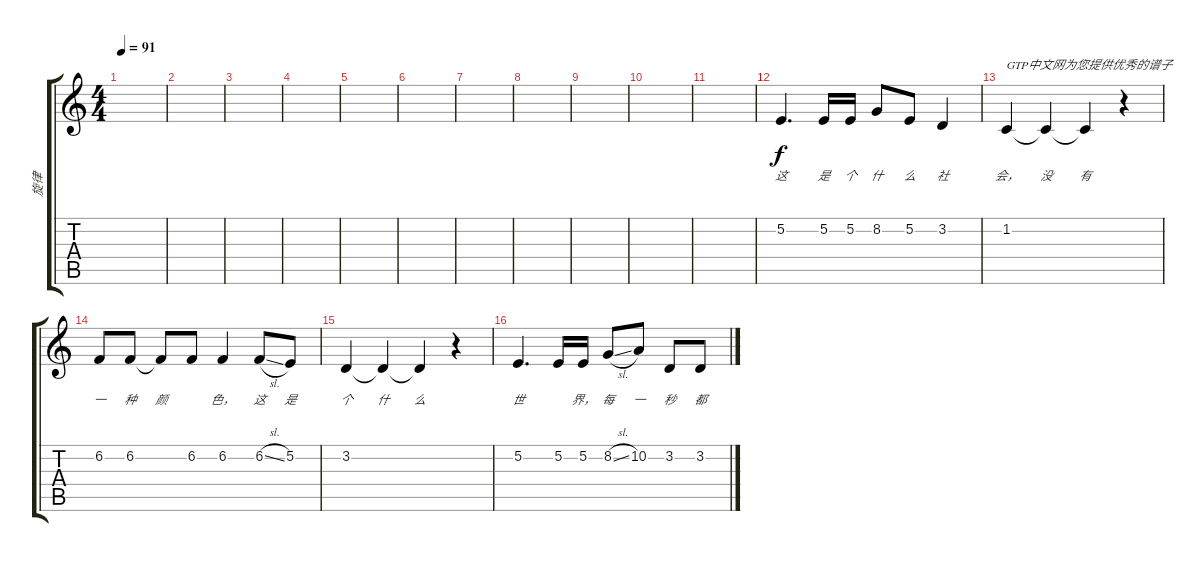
\track ("旋律" "旋律") {instrument acousticgrandpiano}
\staff {score tabs}
\tuning (E4 B3 G3 D3 A2 E2) {hide}
\ts (4 4)
\tempo 91
\clef g2
\ks c
|
|
|
|
|
|
|
|
|
|
|
5.2.4{d lyrics (0 "这") lyrics (1 "") lyrics (2 "") lyrics (3 "") lyrics (4 "")} 5.2.16{lyrics (0 "是") lyrics (1 "") lyrics (2 "") lyrics (3 "") lyrics (4 "")} 5.2.16{lyrics (0 "个") lyrics (1 "") lyrics (2 "") lyrics (3 "") lyrics (4 "")} 8.2.8{lyrics (0 "什") lyrics (1 "") lyrics (2 "") lyrics (3 "") lyrics (4 "")} 5.2.8{lyrics (0 "么") lyrics (1 "") lyrics (2 "") lyrics (3 "") lyrics (4 "")} 3.2.4{lyrics (0 "社") lyrics (1 "") lyrics (2 "") lyrics (3 "") lyrics (4 "")} |
1.2.4{txt "GTP中文网为您提供优秀的谱子" lyrics (0 "会，") lyrics (1 "") lyrics (2 "") lyrics (3 "") lyrics (4 "")} 1.2{t}.4{lyrics (0 "没") lyrics (1 "") lyrics (2 "") lyrics (3 "") lyrics (4 "")} 1.2{t}.4{lyrics (0 "有") lyrics (1 "") lyrics (2 "") lyrics (3 "") lyrics (4 "")} r.4 |
6.2.8{lyrics (0 "一") lyrics (1 "") lyrics (2 "") lyrics (3 "") lyrics (4 "")} 6.2.8{lyrics (0 "种") lyrics (1 "") lyrics (2 "") lyrics (3 "") lyrics (4 "")} 6.2{t}.8{lyrics (0 "颜") lyrics (1 "") lyrics (2 "") lyrics (3 "") lyrics (4 "")} 6.2.8{lyrics (0 "") lyrics (1 "") lyrics (2 "") lyrics (3 "") lyrics (4 "")} 6.2.4{lyrics (0 "色，") lyrics (1 "") lyrics (2 "") lyrics (3 "") lyrics (4 "")} 6.2{sl}.8{lyrics (0 "这") lyrics (1 "") lyrics (2 "") lyrics (3 "") lyrics (4 "")} 5.2.8{lyrics (0 "是") lyrics (1 "") lyrics (2 "") lyrics (3 "") lyrics (4 "")} |
3.2.4{lyrics (0 "个") lyrics (1 "") lyrics (2 "") lyrics (3 "") lyrics (4 "")} 3.2{t}.4{lyrics (0 "什") lyrics (1 "") lyrics (2 "") lyrics (3 "") lyrics (4 "")} 3.2{t}.4{lyrics (0 "么") lyrics (1 "") lyrics (2 "") lyrics (3 "") lyrics (4 "")} r.4 |
5.2.4{d lyrics (0 "世") lyrics (1 "") lyrics (2 "") lyrics (3 "") lyrics (4 "")} 5.2.16{lyrics (0 "") lyrics (1 "") lyrics (2 "") lyrics (3 "") lyrics (4 "")} 5.2.16{lyrics (0 "界，") lyrics (1 "") lyrics (2 "") lyrics (3 "") lyrics (4 "")} 8.2{sl}.8{lyrics (0 "每") lyrics (1 "") lyrics (2 "") lyrics (3 "") lyrics (4 "")} 10.2.8{lyrics (0 "一") lyrics (1 "") lyrics (2 "") lyrics (3 "") lyrics (4 "")} 3.2.8{lyrics (0 "秒") lyrics (1 "") lyrics (2 "") lyrics (3 "") lyrics (4 "")} 3.2.8{lyrics (0 "都") lyrics (1 "") lyrics (2 "") lyrics (3 "") lyrics (4 "")}
